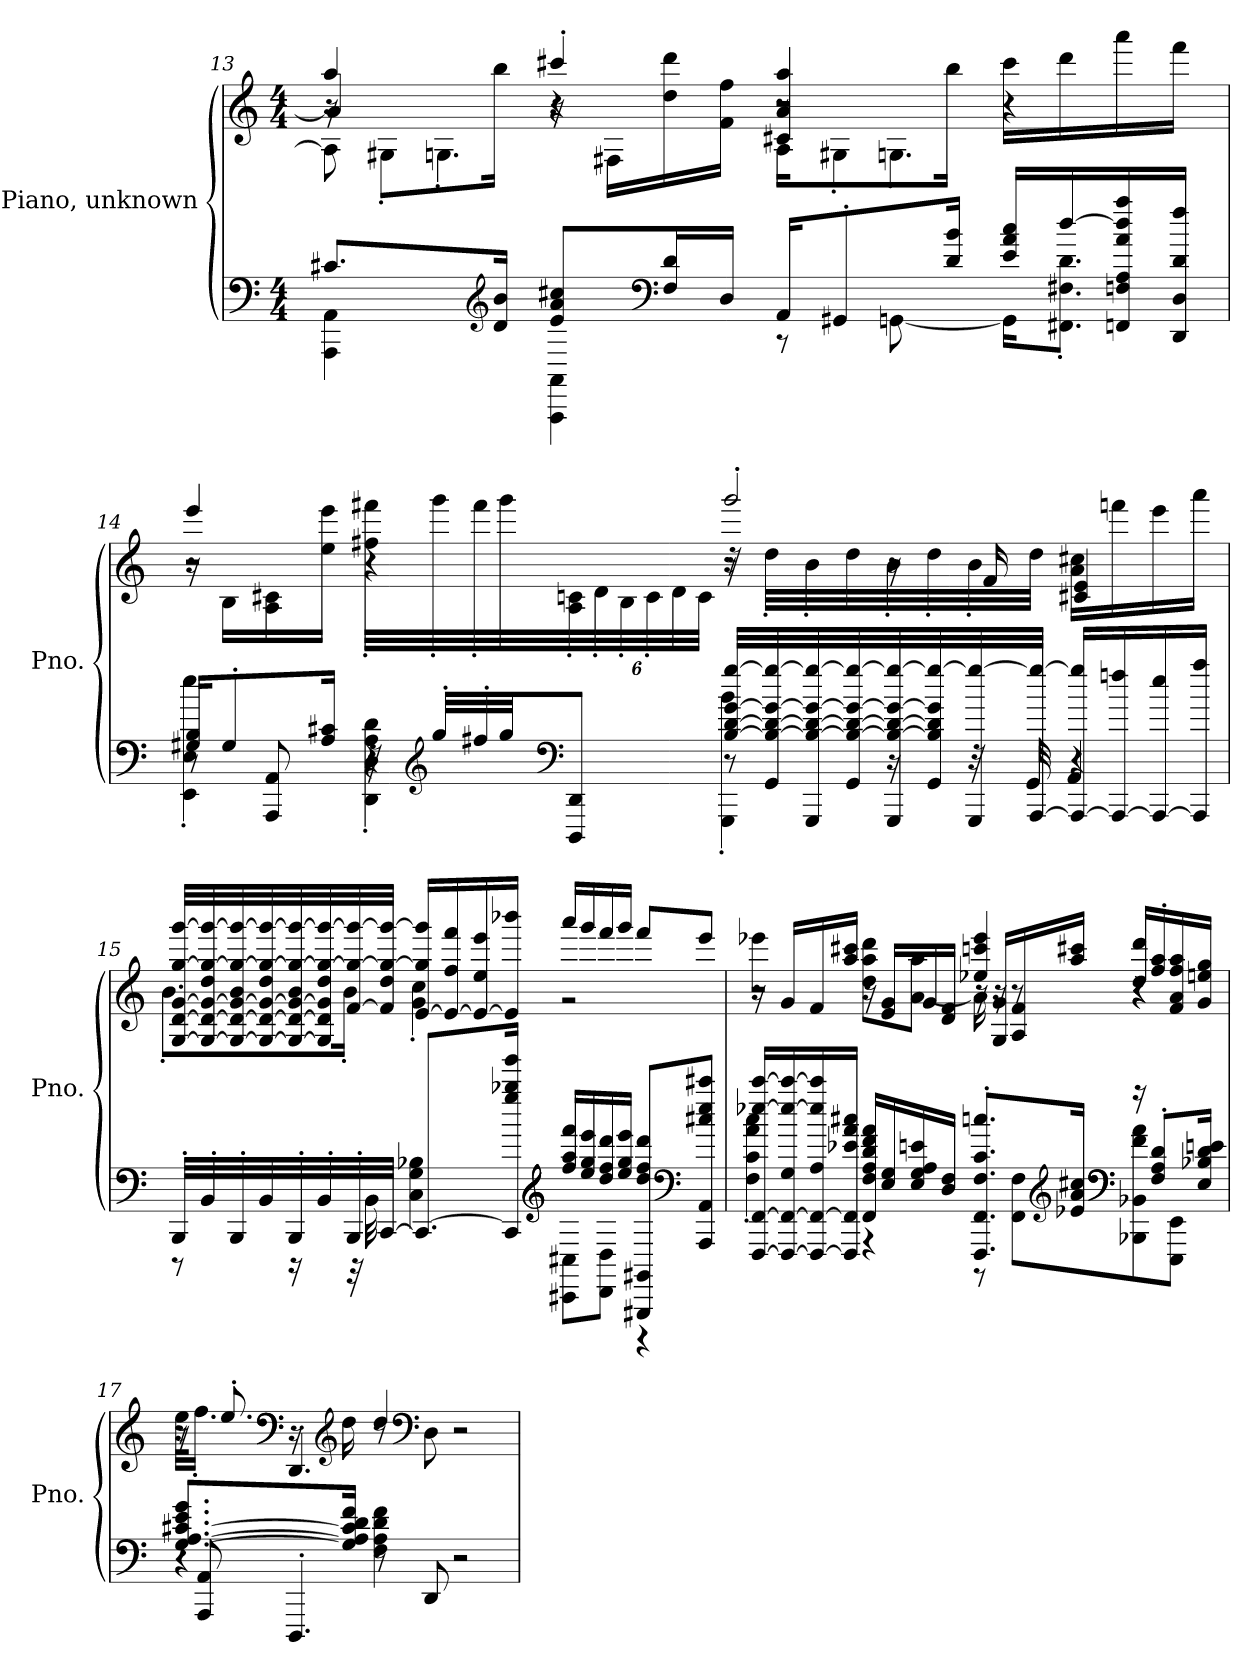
**kern	**kern
*part1	*part1
*staff2	*staff1
*I"Piano, unknown	*
*I'Pno.	*
!!LO:PB:g=z
*clefF4	*clefG2
*k[]	*k[]
*M4/4	*M4/4
=13	=13
*^	*^
*	*	*	*^
*	*	*	*	*^
8.c#X/L	4AAA\ 4AA\	4aa/	16r	4a/]	8A\]
.	.	.	8G#X'\L	.	.
.	.	.	.	.	4.Gn'\
*clefG2	*	*	*	*	*
16d/ 16b/Jk	.	.	16bb\Jk	.	.
8e/ 8a/ 8cc#X/L	4AAA\ 4AA\	4ccc#X'/	16r	4r	.
.	.	.	16F#X\LL	.	.
*clefF4	*	*	*	*	*
16F/ 16d/L	.	.	16dd\ 16ddd\	.	.
16D/JJ	.	.	16f\ 16ff\JJ	.	.
16AA/KL	8r	2r	16A\KL	4c#X/ 4a/ 4aa/	8r
8GG#X'/	.	.	8G#X'\	.	.
.	[8GGn\	.	.	.	4.Gn'\
16d/ 16b/Jk	.	.	16bb\Jk	.	.
16e/ 16a/ 16cc#/LL	16GG\KL]	.	16ccc#\LL	4r	.
[16dd/	8.FF#X\' 8.F#X\' 8.d\'J	.	16ddd\	.	.
16FFn/ 16Fn/ 16A/ 16a/ 16dd/] 16aa/	.	.	16aaa\	.	.
16DD/ 16D/ 16d/ 16ff/JJ	.	.	16fff\JJ	.	.
*	*	*	*	*v	*v
!!LO:LB:g=z
=14	=14	=14	=14	=14
*	*^	*	*	*
16G#X/ 16B/KL	4EE\' 4E\' 4ee\'	8r	4eee/	16r	2r
8G#'/	.	.	.	16B\LL	.
.	.	8AAA/ 8AA/	.	16A\ 16c#X\	.
16A/ 16c#X/Jk	.	.	.	16ee\ 16eee\JJ	.
32r	4DD\' 4D\' 4A\' 4d\'	4r	4r	32ff#X\' 32fff#X\'LLL	.
*clefG2	*	*	*	*	*
32gg'/LLL	.	.	.	32ggg'\	.
32ff#X'/	.	.	.	32fff#'\	.
32gg/JJ	.	.	.	32ggg\	.
*clefF4	*	*	*	*	*
*	*	*	*	*Xbrackettup	*
8DDD/ 8DD/J	.	.	.	48A\' 48cn\'	.
.	.	.	.	48d'\	.
.	.	.	.	48B'\	.
.	.	.	.	48c'\	.
.	.	.	.	48d\	.
.	.	.	.	48c\JJJ	.
[32B/ [32d/ [32g/ [32gg/LLL	4GGG\' 4b\'	8r	2ggg'/	32r	8r
32GG/ 32B/_ 32d/_ 32g/_ 32gg/_	.	.	.	32dd'\LLL	.
32GGG/ 32B/_ 32d/_ 32g/_ 32gg/_	.	.	.	32b'\	.
32GG/ 32B/_ 32d/_ 32g/_ 32gg/_	.	.	.	32dd\	.
32GGG/ 32B/_ 32d/_ 32g/_ 32gg/_	.	16r	.	32b'\	16r
32GG/ 32B/] 32d/] 32g/] 32gg/_	.	.	.	32dd'\	.
32GGG/ 32gg/_	.	32r	.	32b'\	16f/
[32AAA/ 32gg/_JJJ	.	32GG/	.	32dd\JJJ	.
16AAA/_ 16gg/]LL	4r	4AA/	.	16a\ 16cc#X\LL	4c#X/ 4e/
16AAA/_ 16ffn/	.	.	.	16fffn\	.
16AAA/_ 16ee/	.	.	.	16eee\	.
16AAA/] 16aa/JJ	.	.	.	16aaa\JJ	.
*	*v	*v	*	*	*
*	*	*	*v	*v
!!LO:LB:g=z
=15	=15	=15	=15
32BBB'/LLL	8r	[32G/ [32d/ [32g/ [32gg/ [32ggg/LLL	8.b'\L
32BB'/	.	32G/_ 32d/_ 32g/_ 32dd/ 32gg/_ 32ggg/_	.
32BBB'/	.	32G/_ 32d/_ 32g/_ 32b/ 32gg/_ 32ggg/_	.
32BB/	.	32G/_ 32d/_ 32g/_ 32dd/ 32gg/_ 32ggg/_	.
32BBB'/	16r	32G/_ 32d/_ 32g/_ 32b/ 32gg/_ 32ggg/_	.
32BB'/	.	32G/] 32d/] 32g/] 32dd/ 32gg/_ 32ggg/_	.
32BBB'/	32r	[32f/ 32gg/_ 32ggg/_	16b'\Jk
[32CC/JJJ	32BB\	32f/] 32dd/ 32gg/_ 32ggg/_JJJ	.
8.CC/L_	4C\ 4G\ 4B-X\	[16e/ 16gg/] 16ggg/]LL	4g\' 4cc\'
.	.	16e/_ 16ff/ 16fff/	.
.	.	16e/_ 16ee/ 16eee/	.
16CC/] 16gg/ 16bb-X/ 16ggg/Jk	.	16e/] 16bbb-X/JJ	.
*clefG2	*	*	*
16ff/ 16aa/ 16fff/LL	8CC#X\ 8C#X\L	16aaa/LL	2r
16ee/ 16gg/ 16eee/	.	16ggg/	.
16dd/ 16ff/ 16ddd/	8DD\ 8D\J	16fff/	.
16ee/ 16gg/ 16eee/JJ	.	16ggg/JJ	.
8GGG#X/ 8GG#X/ 8dd/ 8ff/ 8ddd/L	4r	8fff/L	.
*clefF4	*	*	*
8AAA/ 8AA/ 8cc#X/ 8ee/ 8ccc#X/J	.	8eee/J	.
!!LO:LB:g=z
=16	=16	=16	=16
*	*	*	*^
[16FFF/ [16FF/ [16ee-X/ [16ccc/LL	4F\' 4c\' 4a\' 4cc\'	2r	4eee-X\	16r
16FFF/_ 16FF/_ 16G/ 16ee-/_ 16ccc/_	.	.	.	16g/LL
16FFF/_ 16FF/_ 16A/ 16ee-/] 16ccc/]	.	.	.	16f/
16FFF/] 16FF/] 16e-X/ 16a/ 16cc#X/JJ	.	.	.	16aa/ 16ccc#X/JJ
16FF/ 16F/ 16A/ 16d/ 16f/ 16a/LL	4r	.	8dd\ 8aa\ 8ddd\L	16r
16E/ 16G/	.	.	.	16e/ 16g/LL
16E/ 16G/ 16A/ 16en/	.	.	[8a\ 8aa\J	16g/
16D/ 16F/JJ	.	.	.	16d/ 16f/JJ
8.FFF/' 8.FF/' 8.F/' 8.c/' 8.ccn/'L	8r	4ee-X/ 4cccn/ 4eee-/	16a\]	16r
.	.	.	16r	16G/ 16g/LL
.	8FF\ 8F\L	.	8r	16A/ 16f/
*clefG2	*	*	*	*
16e-X/ 16a/ 16cc#X/Jk	.	.	.	16aa/ 16ccc#X/JJ
*clefF4	*	*	*	*
16r	8BBB-X\ 8BB-X\ 8f\ 8a\	4r	4r	16dd/ 16ddd/LL
8F/' 8A/' 8d/'L	.	.	.	16ff/' 16aa/'
.	8EEE\ 8EE\J	.	.	16f/ 16a/ 16ff/ 16aa/
16E/ 16B-X/ 16d/ 16en/Jk	.	.	.	16g/ 16een/ 16gg/JJ
!!LO:LB:g=z	!!	!!
=17	=17	=17	=17	=17
*	*^	*	*	*
[8.G/ [8.A/ [8.c#X/ 8.e/ 8.g/L	4r	8AAA/ 8AA/	16r	32ee\KLL	8r
.	.	.	.	16.ff'\JJ	.
.	.	.	8.ee'/	.	.
*	*	*	*clefF4	*	*
.	.	4.DDD'/	.	16r	4.DD'/
*	*	*	*clefG2	*	*
16G/] 16A/] 16c#/] 16d/ 16f/Jk	.	.	.	16dd\	.
8r	4F\ 4A\ 4d\ 4f\	.	4dd/	8r	.
*	*	*	*clefF4	*	*
8DD/	.	.	.	8D\	.
2r	2r	2r	2r	2r	2r
*v	*v	*v	*	*	*
*	*v	*v	*v
=	=
*-	*-
